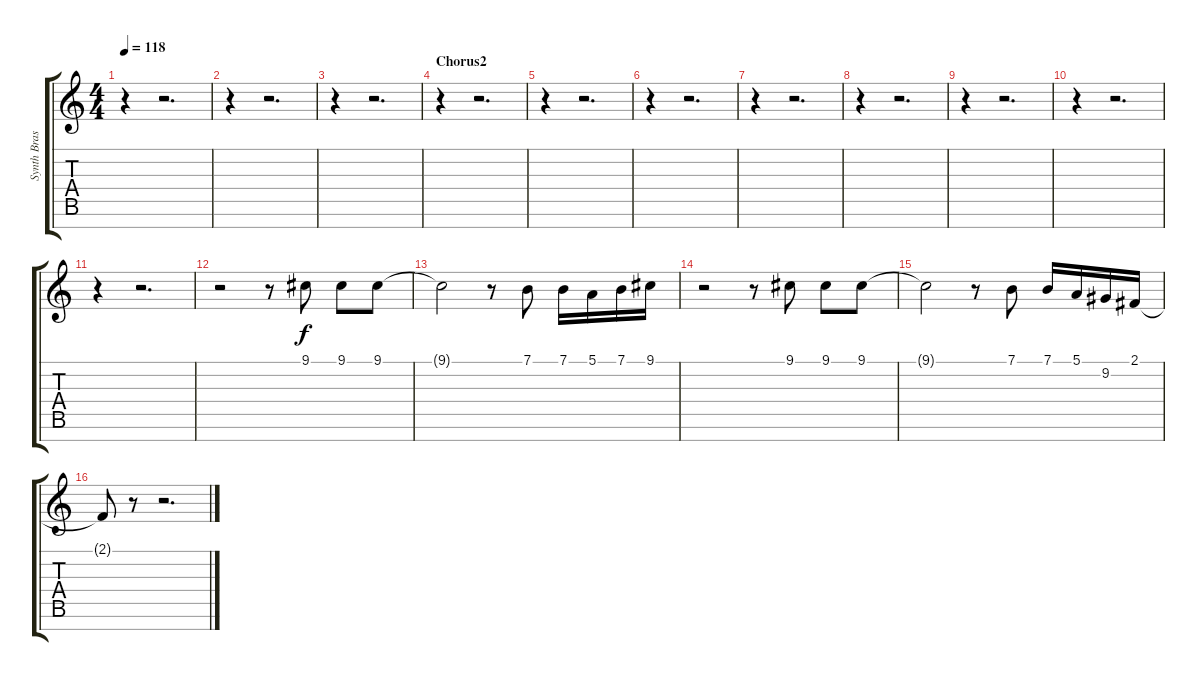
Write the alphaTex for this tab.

\track ("Synth Brass" "Synth Bras") {instrument synthbrass2}
\staff {score tabs}
\tuning (E4 B3 G3 D3 A2 E2 B1) {hide}
\ts (4 4)
\tempo 118
\clef g2
\ks c
r.4{dy f} r.2{d} |
r.4 r.2{d} |
r.4 r.2{d} |
\section ("" "Chorus2")
r.4 r.2{d} |
r.4 r.2{d} |
r.4 r.2{d} |
r.4 r.2{d} |
r.4 r.2{d} |
r.4 r.2{d} |
r.4 r.2{d} |
r.4 r.2{d} |
r.2 r.8 9.1.8 9.1.8 9.1.8 |
9.1{t}.2 r.8 7.1.8 7.1.16 5.1.16 7.1.16 9.1.16 |
r.2 r.8 9.1.8 9.1.8 9.1.8 |
9.1{t}.2 r.8 7.1.8 7.1.16 5.1.16 9.2.16 2.1.16 |
2.1{t}.8 r.8 r.2{d}
